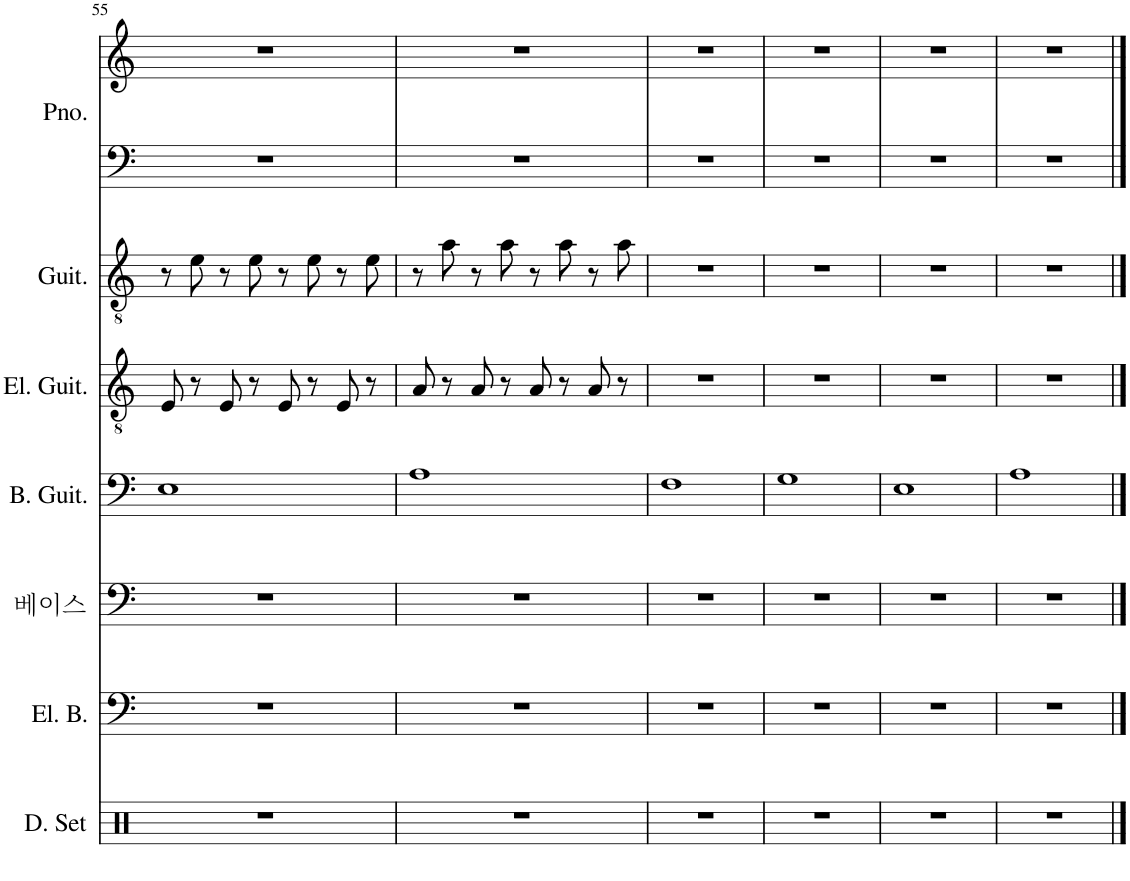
**kern	**kern	**kern	**kern	**kern	**kern	**kern	**kern
*part7	*part6	*part5	*part4	*part3	*part2	*part1	*part1
*staff8	*staff7	*staff6	*staff5	*staff4	*staff3	*staff2	*staff1
*I"드럼세트	*I"일렉트릭 베이스	*I"어쿠스틱 베이스	*I"베이스 기타	*I"일렉 기타	*I"어쿠스틱 기타	*I"Piano	*
*	*	*	*	*	*	*I'Pno.	*
!!LO:PB:g=z
*clefX	*clefF4	*clefF4	*clefF4	*clefGv2	*clefGv2	*clefF4	*clefG2
*	*Trd7c12	*Trd7c12	*Trd7c12	*	*	*	*
*k[]	*k[]	*k[]	*k[]	*k[]	*k[]	*k[]	*k[]
*M4/4	*M4/4	*M4/4	*M4/4	*M4/4	*M4/4	*M4/4	*M4/4
=55	=55	=55	=55	=55	=55	=55	=55
1r	1r	1r	1E	8E/	8r	1r	1r
.	.	.	.	8r	8e\	.	.
.	.	.	.	8E/	8r	.	.
.	.	.	.	8r	8e\	.	.
.	.	.	.	8E/	8r	.	.
.	.	.	.	8r	8e\	.	.
.	.	.	.	8E/	8r	.	.
.	.	.	.	8r	8e\	.	.
=56	=56	=56	=56	=56	=56	=56	=56
1r	1r	1r	1A	8A/	8r	1r	1r
.	.	.	.	8r	8a\	.	.
.	.	.	.	8A/	8r	.	.
.	.	.	.	8r	8a\	.	.
.	.	.	.	8A/	8r	.	.
.	.	.	.	8r	8a\	.	.
.	.	.	.	8A/	8r	.	.
.	.	.	.	8r	8a\	.	.
=57	=57	=57	=57	=57	=57	=57	=57
1r	1r	1r	1F	1r	1r	1r	1r
=58	=58	=58	=58	=58	=58	=58	=58
1r	1r	1r	1G	1r	1r	1r	1r
=59	=59	=59	=59	=59	=59	=59	=59
1r	1r	1r	1E	1r	1r	1r	1r
=60	=60	=60	=60	=60	=60	=60	=60
1r	1r	1r	1A	1r	1r	1r	1r
==	==	==	==	==	==	==	==
*-	*-	*-	*-	*-	*-	*-	*-
